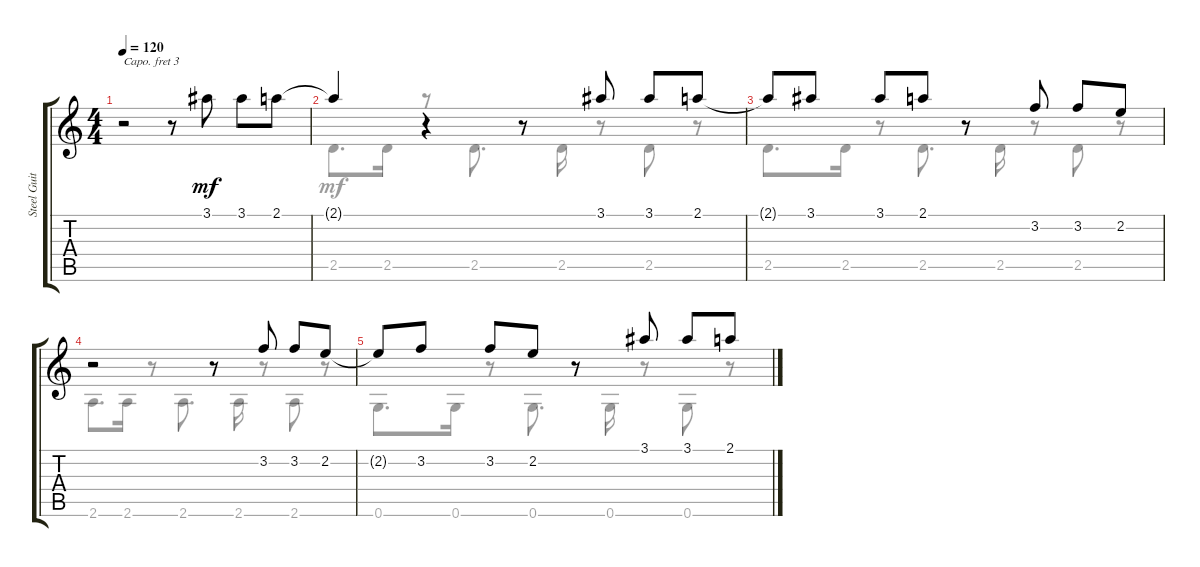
\track ("Steel Guitar" "Steel Guit") {instrument acousticguitarsteel}
\staff {score tabs}
\capo 3
\tuning (E4 B3 G3 D3 A2 E2) {hide}
\voice
\ts (4 4)
\tempo 120
\clef g2
\ks c
r.2{dy mf instrument acousticguitarsteel} r.8 3.1.8 3.1.8 2.1.8 |
2.1{t}.4 r.4 r.8 3.1.8 3.1.8 2.1.8 |
2.1{t}.8 3.1.8 3.1.8 2.1.8 r.8 3.2.8 3.2.8 2.2.8 |
r.2 r.8 3.2.8 3.2.8 2.2.8 |
2.2{t}.8 3.2.8 3.2.8 2.2.8 r.8 3.1.8 3.1.8 2.1.8
\voice
\clef g2
\ottava regular
\simile none
\ks c
|
2.5.8{d} 2.5.16 r.8 2.5.8{d} 2.5.16 r.8 2.5.8 r.8 |
2.5.8{d} 2.5.16 r.8 2.5.8{d} 2.5.16 r.8 2.5.8 r.8 |
2.6.8{d} 2.6.16 r.8 2.6.8{d} 2.6.16 r.8 2.6.8 r.8 |
0.6.8{d} 0.6.16 r.8 0.6.8{d} 0.6.16 r.8 0.6.8 r.8
